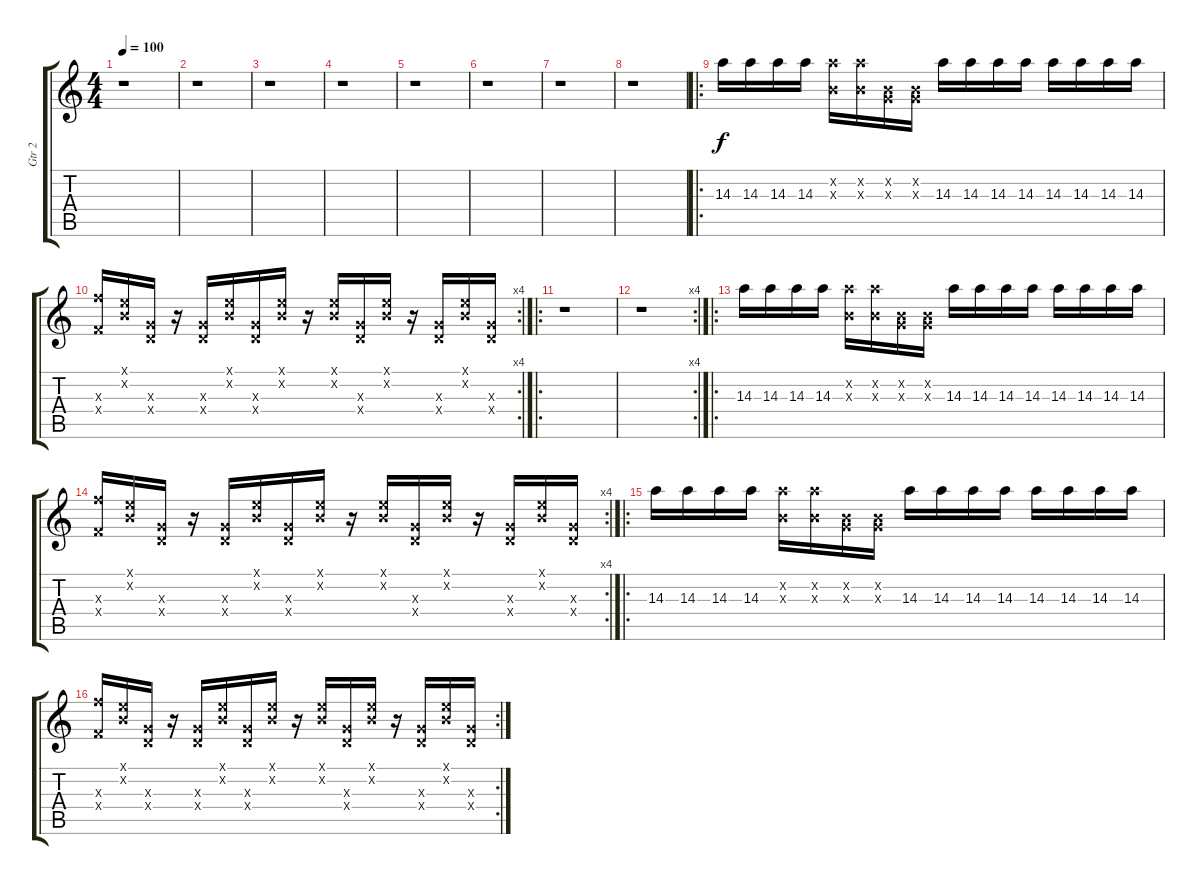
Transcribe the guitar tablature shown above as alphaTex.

\track ("Gtr 2" "Gtr 2") {instrument overdrivenguitar}
\staff {score tabs}
\tuning (E4 B3 G3 D3 A2 D2) {hide}
\ts (4 4)
\tempo 100
\clef g2
\ks c
r.1{dy f instrument overdrivenguitar} |
r.1 |
r.1 |
r.1 |
r.1 |
r.1 |
r.1 |
r.1 |
\ro
14.3.16{volume 10} 14.3.16{volume 8} 14.3.16{volume 6} 14.3.16{volume 4} (0.2{x} 14.3{x}).16{volume 10} (0.2{x} 14.3{x}).16 (0.2{x} 0.3{x}).16 (0.2{x} 0.3{x}).16 14.3.16{volume 10} 14.3.16{volume 8} 14.3.16{volume 6} 14.3.16{volume 4} 14.3.16{volume 10} 14.3.16{volume 8} 14.3.16{volume 6} 14.3.16{volume 4} |
\rc 4
(10.3{x} 3.4{x}).16{volume 10} (0.1{x} 0.2{x}).16 (0.3{x} 0.4{x}).16 r.16 (0.3{x} 0.4{x}).16 (0.1{x} 0.2{x}).16 (0.3{x} 0.4{x}).16 (0.1{x} 0.2{x}).16 r.16 (0.1{x} 0.2{x}).16 (0.3{x} 0.4{x}).16 (0.1{x} 0.2{x}).16 r.16 (0.3{x} 0.4{x}).16 (0.1{x} 0.2{x}).16 (0.3{x} 0.4{x}).16 |
\ro
r.1 |
\rc 4
r.1 |
\ro
14.3.16{volume 10} 14.3.16{volume 8} 14.3.16{volume 6} 14.3.16{volume 4} (0.2{x} 14.3{x}).16{volume 10} (0.2{x} 14.3{x}).16 (0.2{x} 0.3{x}).16 (0.2{x} 0.3{x}).16 14.3.16{volume 10} 14.3.16{volume 8} 14.3.16{volume 6} 14.3.16{volume 4} 14.3.16{volume 10} 14.3.16{volume 8} 14.3.16{volume 6} 14.3.16{volume 4} |
\rc 4
(10.3{x} 3.4{x}).16{volume 10} (0.1{x} 0.2{x}).16 (0.3{x} 0.4{x}).16 r.16 (0.3{x} 0.4{x}).16 (0.1{x} 0.2{x}).16 (0.3{x} 0.4{x}).16 (0.1{x} 0.2{x}).16 r.16 (0.1{x} 0.2{x}).16 (0.3{x} 0.4{x}).16 (0.1{x} 0.2{x}).16 r.16 (0.3{x} 0.4{x}).16 (0.1{x} 0.2{x}).16 (0.3{x} 0.4{x}).16 |
\ro
14.3.16{volume 10} 14.3.16{volume 8} 14.3.16{volume 6} 14.3.16{volume 4} (0.2{x} 14.3{x}).16{volume 10} (0.2{x} 14.3{x}).16 (0.2{x} 0.3{x}).16 (0.2{x} 0.3{x}).16 14.3.16{volume 10} 14.3.16{volume 8} 14.3.16{volume 6} 14.3.16{volume 4} 14.3.16{volume 10} 14.3.16{volume 8} 14.3.16{volume 6} 14.3.16{volume 4} |
\rc 2
(10.3{x} 3.4{x}).16{volume 10} (0.1{x} 0.2{x}).16 (0.3{x} 0.4{x}).16 r.16 (0.3{x} 0.4{x}).16 (0.1{x} 0.2{x}).16 (0.3{x} 0.4{x}).16 (0.1{x} 0.2{x}).16 r.16 (0.1{x} 0.2{x}).16 (0.3{x} 0.4{x}).16 (0.1{x} 0.2{x}).16 r.16 (0.3{x} 0.4{x}).16 (0.1{x} 0.2{x}).16 (0.3{x} 0.4{x}).16
